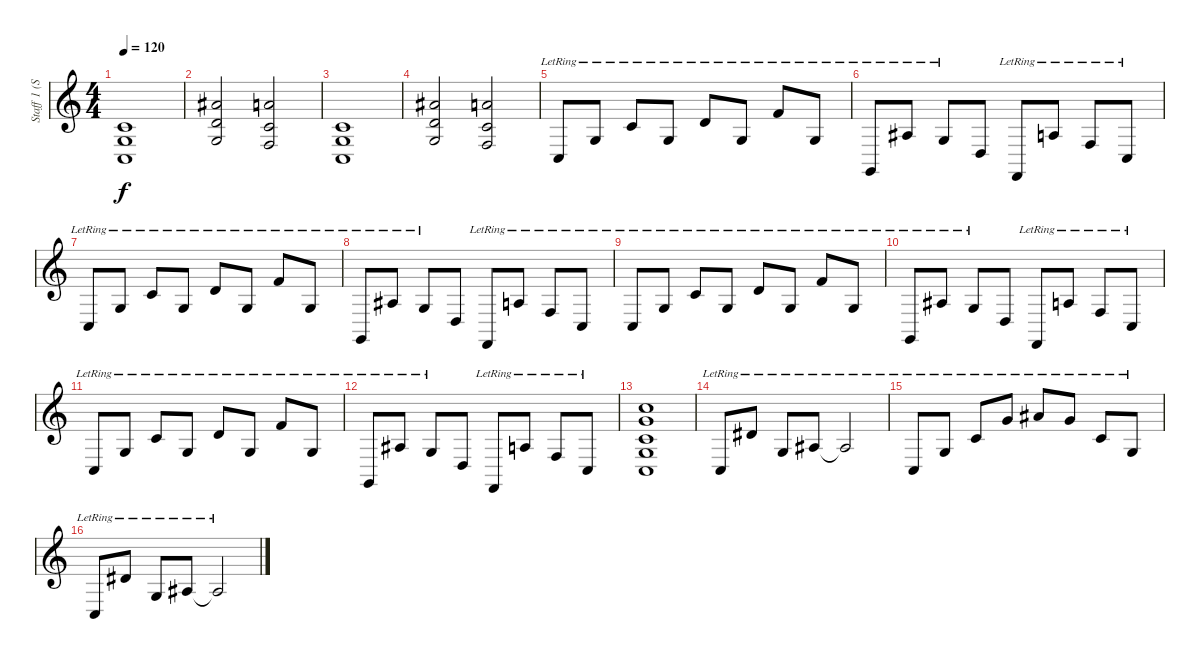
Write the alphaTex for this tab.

\track ("Staff 1 (Staff 2)" "Staff 1 (S") {instrument harpsichord}
\staff {score}
\tuning (E4 B3 G3 D3 A2 E2 B1) {hide}
\ts (4 4)
\tempo 120
\clef g2
\ks c
(1.2 0.3 3.5).1{dy f instrument harpsichord} |
(6.1 3.2 0.3).2 (5.1 1.2 3.4).2 |
(1.2 0.3 3.5).1 |
(6.1 3.2 0.3).2 (5.1 1.2 3.4).2 |
3.5{lr}.8 0.3{lr}.8 1.2{lr}.8 0.3{lr}.8 3.2{lr}.8 0.3{lr}.8 1.1{lr}.8 0.3{lr}.8 |
3.6{lr}.8 3.3{lr}.8 0.3{lr}.8 0.4.8 1.6{lr}.8 2.3{lr}.8 3.4{lr}.8 3.5{lr}.8 |
3.5{lr}.8 0.3{lr}.8 1.2{lr}.8 0.3{lr}.8 3.2{lr}.8 0.3{lr}.8 1.1{lr}.8 0.3{lr}.8 |
3.6{lr}.8 3.3{lr}.8 0.3{lr}.8 0.4.8 1.6{lr}.8 2.3{lr}.8 3.4{lr}.8 3.5{lr}.8 |
3.5{lr}.8 0.3{lr}.8 1.2{lr}.8 0.3{lr}.8 3.2{lr}.8 0.3{lr}.8 1.1{lr}.8 0.3{lr}.8 |
3.6{lr}.8 3.3{lr}.8 0.3{lr}.8 0.4.8 1.6{lr}.8 2.3{lr}.8 3.4{lr}.8 3.5{lr}.8 |
3.5{lr}.8 0.3{lr}.8 1.2{lr}.8 0.3{lr}.8 3.2{lr}.8 0.3{lr}.8 1.1{lr}.8 0.3{lr}.8 |
3.6{lr}.8 3.3{lr}.8 0.3{lr}.8 0.4.8 1.6{lr}.8 2.3{lr}.8 3.4{lr}.8 3.5{lr}.8 |
(3.1 1.2 0.3 22.4 3.5).1 |
3.5{lr}.8 4.2{lr}.8 0.3{lr}.8 3.3{lr}.8 3.3{lr t}.2 |
3.5{lr}.8 0.3{lr}.8 1.2{lr}.8 3.1{lr}.8 6.1{lr}.8 3.1{lr}.8 1.2{lr}.8 0.3{lr}.8 |
3.5{lr}.8 4.2{lr}.8 0.3{lr}.8 3.3{lr}.8 3.3{lr t}.2
